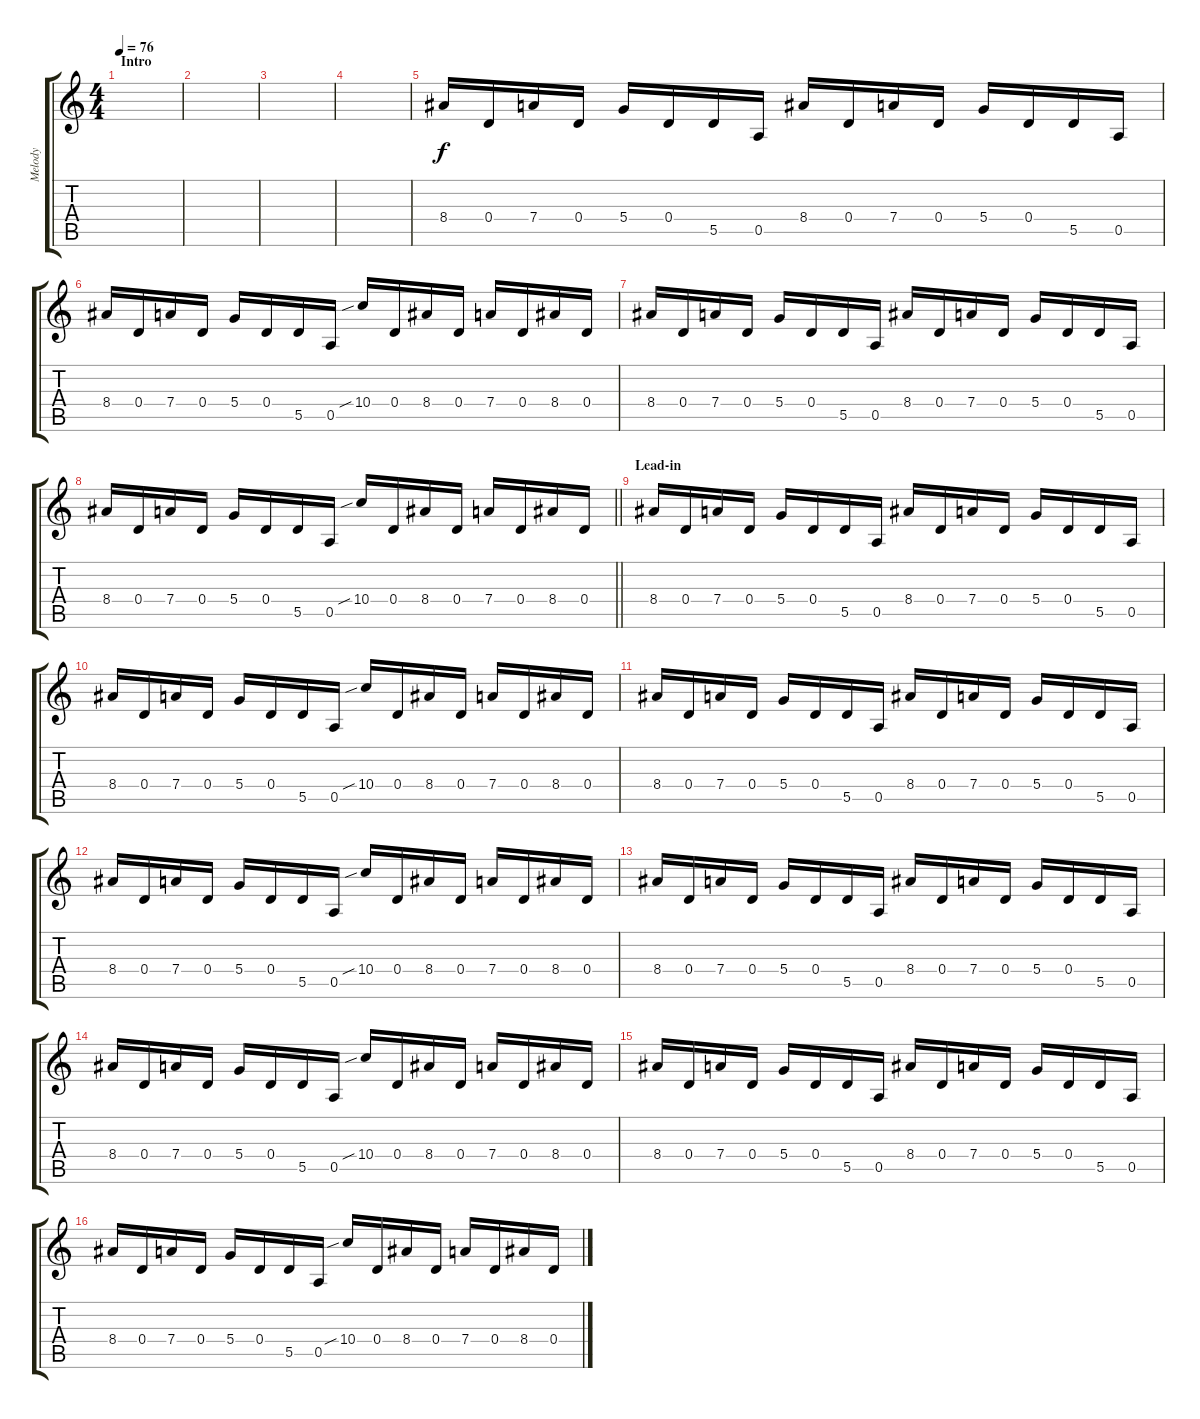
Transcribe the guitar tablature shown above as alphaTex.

\track ("Melody" "Melody") {instrument electricguitarclean}
\staff {score tabs}
\tuning (E4 B3 G3 D3 A2 E2) {hide}
\ts (4 4)
\section ("" "Intro")
\tempo 76
\clef g2
\ks c
|
|
|
|
8.4.16 0.4.16 7.4.16 0.4.16 5.4.16 0.4.16 5.5.16 0.5.16 8.4.16 0.4.16 7.4.16 0.4.16 5.4.16 0.4.16 5.5.16 0.5.16 |
8.4.16 0.4.16 7.4.16 0.4.16 5.4.16 0.4.16 5.5.16 0.5.16 10.4{sib}.16 0.4.16 8.4.16 0.4.16 7.4.16 0.4.16 8.4.16 0.4.16 |
8.4.16 0.4.16 7.4.16 0.4.16 5.4.16 0.4.16 5.5.16 0.5.16 8.4.16 0.4.16 7.4.16 0.4.16 5.4.16 0.4.16 5.5.16 0.5.16 |
\barLineRight lightlight
8.4.16 0.4.16 7.4.16 0.4.16 5.4.16 0.4.16 5.5.16 0.5.16 10.4{sib}.16 0.4.16 8.4.16 0.4.16 7.4.16 0.4.16 8.4.16 0.4.16 |
\section ("" "Lead-in")
8.4.16 0.4.16 7.4.16 0.4.16 5.4.16 0.4.16 5.5.16 0.5.16 8.4.16 0.4.16 7.4.16 0.4.16 5.4.16 0.4.16 5.5.16 0.5.16 |
8.4.16 0.4.16 7.4.16 0.4.16 5.4.16 0.4.16 5.5.16 0.5.16 10.4{sib}.16 0.4.16 8.4.16 0.4.16 7.4.16 0.4.16 8.4.16 0.4.16 |
8.4.16 0.4.16 7.4.16 0.4.16 5.4.16 0.4.16 5.5.16 0.5.16 8.4.16 0.4.16 7.4.16 0.4.16 5.4.16 0.4.16 5.5.16 0.5.16 |
8.4.16 0.4.16 7.4.16 0.4.16 5.4.16 0.4.16 5.5.16 0.5.16 10.4{sib}.16 0.4.16 8.4.16 0.4.16 7.4.16 0.4.16 8.4.16 0.4.16 |
8.4.16 0.4.16 7.4.16 0.4.16 5.4.16 0.4.16 5.5.16 0.5.16 8.4.16 0.4.16 7.4.16 0.4.16 5.4.16 0.4.16 5.5.16 0.5.16 |
8.4.16 0.4.16 7.4.16 0.4.16 5.4.16 0.4.16 5.5.16 0.5.16 10.4{sib}.16 0.4.16 8.4.16 0.4.16 7.4.16 0.4.16 8.4.16 0.4.16 |
8.4.16 0.4.16 7.4.16 0.4.16 5.4.16 0.4.16 5.5.16 0.5.16 8.4.16 0.4.16 7.4.16 0.4.16 5.4.16 0.4.16 5.5.16 0.5.16 |
8.4.16 0.4.16 7.4.16 0.4.16 5.4.16 0.4.16 5.5.16 0.5.16 10.4{sib}.16 0.4.16 8.4.16 0.4.16 7.4.16 0.4.16 8.4.16 0.4.16
